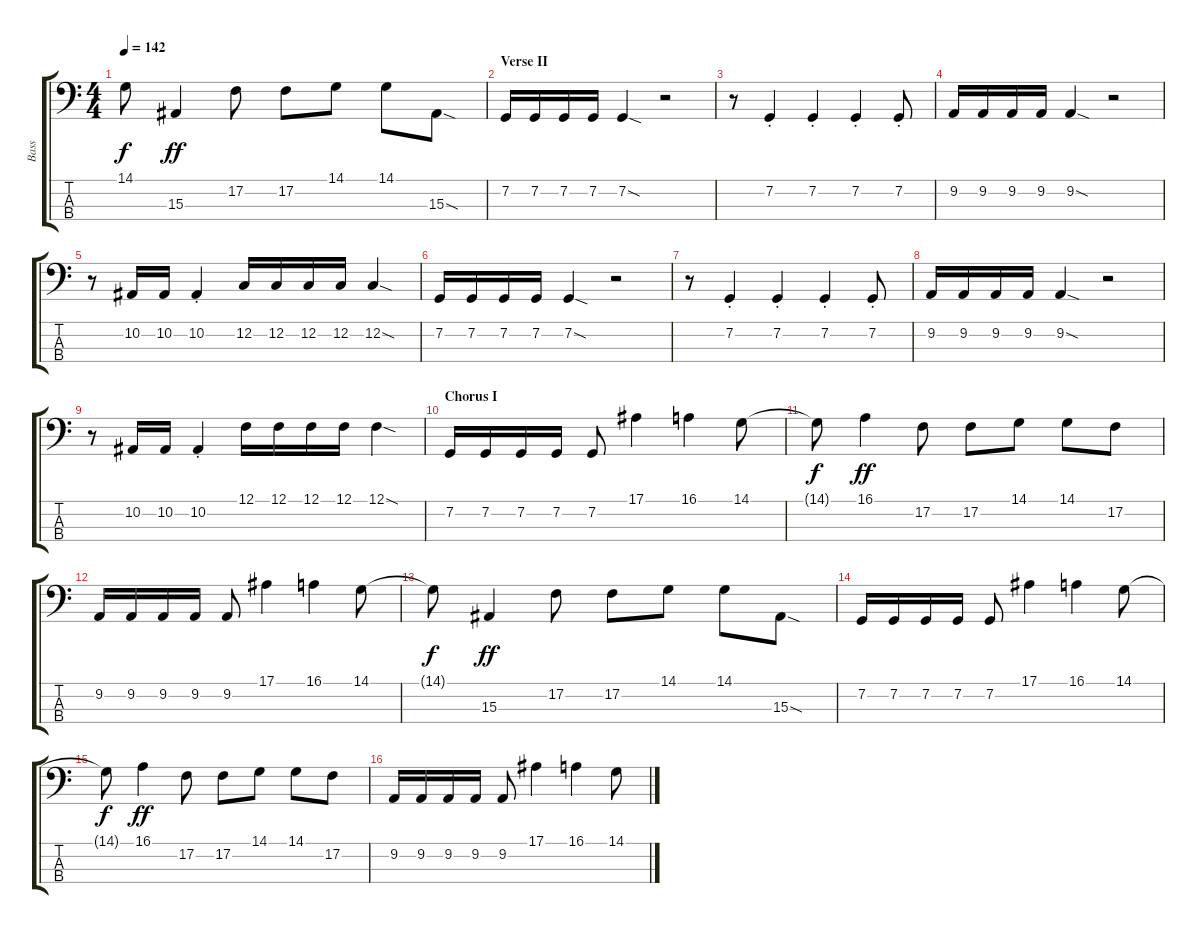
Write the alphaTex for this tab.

\track ("Bass" "Bass") {instrument electricbasspick}
\staff {score tabs}
\tuning (F1 C1 G0 D0) {hide}
\ts (4 4)
\tempo 142
\clef f4
\ks c
14.1{t}.8{dy f} 15.3.4{dy ff} 17.2.8 17.2.8 14.1.8 14.1.8 15.3{sod}.8 |
\section ("" "Verse II")
7.2.16 7.2.16 7.2.16 7.2.16 7.2{sod}.4 r.2 |
r.8 7.2{st}.4 7.2{st}.4 7.2{st}.4 7.2{st}.8 |
9.2.16 9.2.16 9.2.16 9.2.16 9.2{sod}.4 r.2 |
r.8 10.2.16 10.2.16 10.2{st}.4 12.2.16 12.2.16 12.2.16 12.2.16 12.2{sod}.4 |
7.2.16 7.2.16 7.2.16 7.2.16 7.2{sod}.4 r.2 |
r.8 7.2{st}.4 7.2{st}.4 7.2{st}.4 7.2{st}.8 |
9.2.16 9.2.16 9.2.16 9.2.16 9.2{sod}.4 r.2 |
r.8 10.2.16 10.2.16 10.2{st}.4 12.1.16 12.1.16 12.1.16 12.1.16 12.1{sod}.4 |
\section ("" "Chorus I")
7.2.16 7.2.16 7.2.16 7.2.16 7.2.8 17.1.4 16.1.4 14.1.8 |
14.1{t}.8{dy f} 16.1.4{dy ff} 17.2.8 17.2.8 14.1.8 14.1.8 17.2.8 |
9.2.16 9.2.16 9.2.16 9.2.16 9.2.8 17.1.4 16.1.4 14.1.8 |
14.1{t}.8{dy f} 15.3.4{dy ff} 17.2.8 17.2.8 14.1.8 14.1.8 15.3{sod}.8 |
7.2.16 7.2.16 7.2.16 7.2.16 7.2.8 17.1.4 16.1.4 14.1.8 |
14.1{t}.8{dy f} 16.1.4{dy ff} 17.2.8 17.2.8 14.1.8 14.1.8 17.2.8 |
9.2.16 9.2.16 9.2.16 9.2.16 9.2.8 17.1.4 16.1.4 14.1.8
